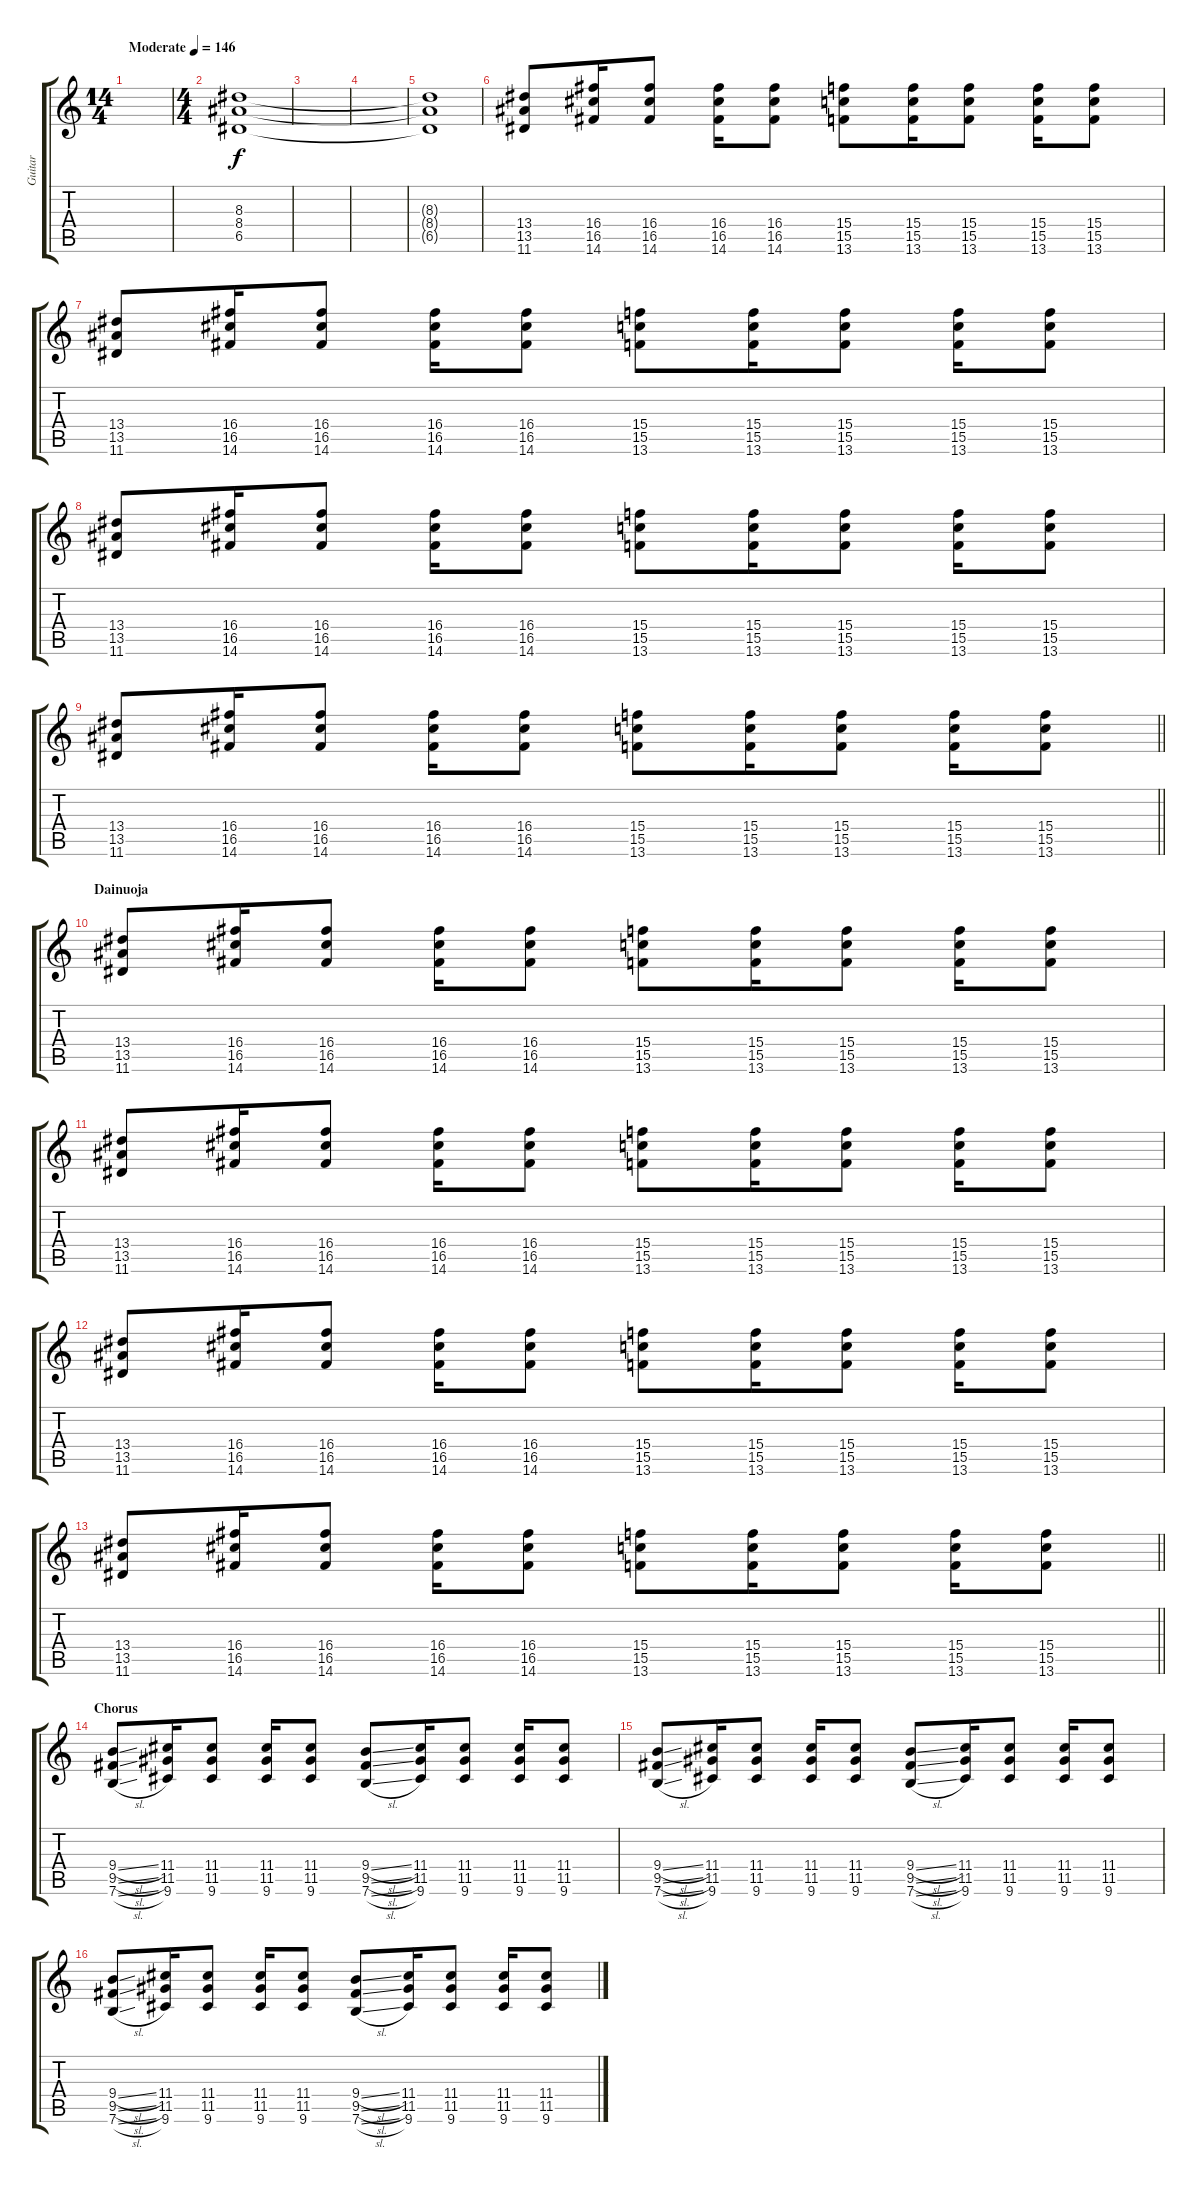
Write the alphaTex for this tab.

\track ("Guitar" "Guitar") {instrument distortionguitar}
\staff {score tabs}
\tuning (E4 B3 G3 D3 A2 E2) {hide}
\ts (14 4)
\tempo (146 "Moderate")
\clef g2
\ks c
|
\ts (4 4)
(8.3 8.4 6.5).1 |
|
|
(8.3{t} 8.4{t} 6.5{t}).1 |
(13.4 13.5 11.6).8 (16.4 16.5 14.6).16 (16.4 16.5 14.6).8 (16.4 16.5 14.6).16 (16.4 16.5 14.6).8 (15.4 15.5 13.6).8 (15.4 15.5 13.6).16 (15.4 15.5 13.6).8 (15.4 15.5 13.6).16 (15.4 15.5 13.6).8 |
(13.4 13.5 11.6).8 (16.4 16.5 14.6).16 (16.4 16.5 14.6).8 (16.4 16.5 14.6).16 (16.4 16.5 14.6).8 (15.4 15.5 13.6).8 (15.4 15.5 13.6).16 (15.4 15.5 13.6).8 (15.4 15.5 13.6).16 (15.4 15.5 13.6).8 |
(13.4 13.5 11.6).8 (16.4 16.5 14.6).16 (16.4 16.5 14.6).8 (16.4 16.5 14.6).16 (16.4 16.5 14.6).8 (15.4 15.5 13.6).8 (15.4 15.5 13.6).16 (15.4 15.5 13.6).8 (15.4 15.5 13.6).16 (15.4 15.5 13.6).8 |
\barLineRight lightlight
(13.4 13.5 11.6).8 (16.4 16.5 14.6).16 (16.4 16.5 14.6).8 (16.4 16.5 14.6).16 (16.4 16.5 14.6).8 (15.4 15.5 13.6).8 (15.4 15.5 13.6).16 (15.4 15.5 13.6).8 (15.4 15.5 13.6).16 (15.4 15.5 13.6).8 |
\section ("" "Dainuoja")
(13.4 13.5 11.6).8 (16.4 16.5 14.6).16 (16.4 16.5 14.6).8 (16.4 16.5 14.6).16 (16.4 16.5 14.6).8 (15.4 15.5 13.6).8 (15.4 15.5 13.6).16 (15.4 15.5 13.6).8 (15.4 15.5 13.6).16 (15.4 15.5 13.6).8 |
(13.4 13.5 11.6).8 (16.4 16.5 14.6).16 (16.4 16.5 14.6).8 (16.4 16.5 14.6).16 (16.4 16.5 14.6).8 (15.4 15.5 13.6).8 (15.4 15.5 13.6).16 (15.4 15.5 13.6).8 (15.4 15.5 13.6).16 (15.4 15.5 13.6).8 |
(13.4 13.5 11.6).8 (16.4 16.5 14.6).16 (16.4 16.5 14.6).8 (16.4 16.5 14.6).16 (16.4 16.5 14.6).8 (15.4 15.5 13.6).8 (15.4 15.5 13.6).16 (15.4 15.5 13.6).8 (15.4 15.5 13.6).16 (15.4 15.5 13.6).8 |
\barLineRight lightlight
(13.4 13.5 11.6).8 (16.4 16.5 14.6).16 (16.4 16.5 14.6).8 (16.4 16.5 14.6).16 (16.4 16.5 14.6).8 (15.4 15.5 13.6).8 (15.4 15.5 13.6).16 (15.4 15.5 13.6).8 (15.4 15.5 13.6).16 (15.4 15.5 13.6).8 |
\section ("" "Chorus")
(9.4{sl} 9.5{sl} 7.6{sl}).8 (11.4 11.5 9.6).16 (11.4 11.5 9.6).8 (11.4 11.5 9.6).16 (11.4 11.5 9.6).8 (9.4{sl} 9.5{sl} 7.6{sl}).8 (11.4 11.5 9.6).16 (11.4 11.5 9.6).8 (11.4 11.5 9.6).16 (11.4 11.5 9.6).8 |
(9.4{sl} 9.5{sl} 7.6{sl}).8 (11.4 11.5 9.6).16 (11.4 11.5 9.6).8 (11.4 11.5 9.6).16 (11.4 11.5 9.6).8 (9.4{sl} 9.5{sl} 7.6{sl}).8 (11.4 11.5 9.6).16 (11.4 11.5 9.6).8 (11.4 11.5 9.6).16 (11.4 11.5 9.6).8 |
(9.4{sl} 9.5{sl} 7.6{sl}).8 (11.4 11.5 9.6).16 (11.4 11.5 9.6).8 (11.4 11.5 9.6).16 (11.4 11.5 9.6).8 (9.4{sl} 9.5{sl} 7.6{sl}).8 (11.4 11.5 9.6).16 (11.4 11.5 9.6).8 (11.4 11.5 9.6).16 (11.4 11.5 9.6).8
